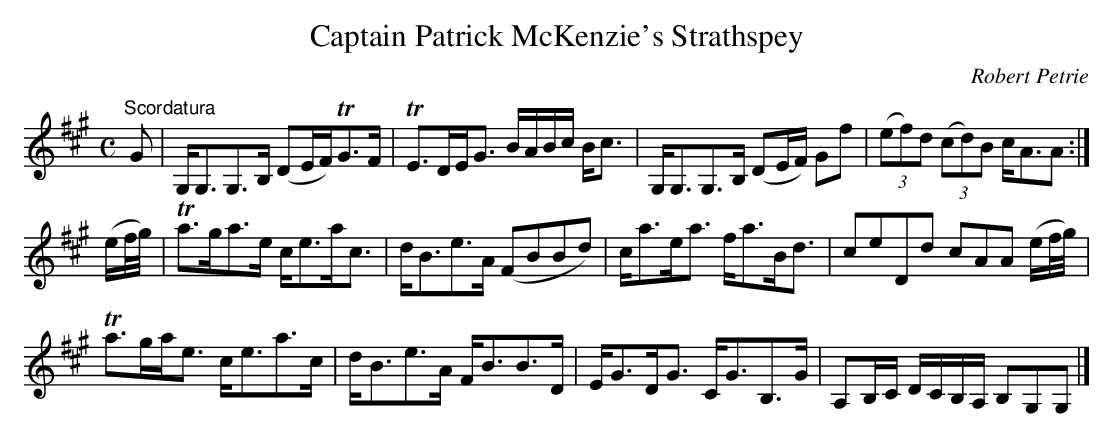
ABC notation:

X:1
T:Captain Patrick McKenzie's Strathspey
C:Robert Petrie
L:1/8
M:C
K:A
"^Scordatura"
         G| G,<G,G,>B, (DE/F/)TG>F|TE>DE<G  B/A/B/c/ B<c      |\
            G,<G,G,>B, (DE/F/) Gf |(3(ef)d (3(cd)B c<AA      :|
(e/f/4g/4)|Ta>ga>e      c<ea<c    | d<Be>A (FBBd)             |\
            c<ae<a      f<aB<d    | ceDd    cAA   (e/f/4g/4)  |
           Ta>ga<e      c<ea>c    | d<Be>A  F<BB>D            |\
            E<GD<G      C<GB,>G   | A,B,/C/  D/C/B,/A,/ B,G,G,|]
